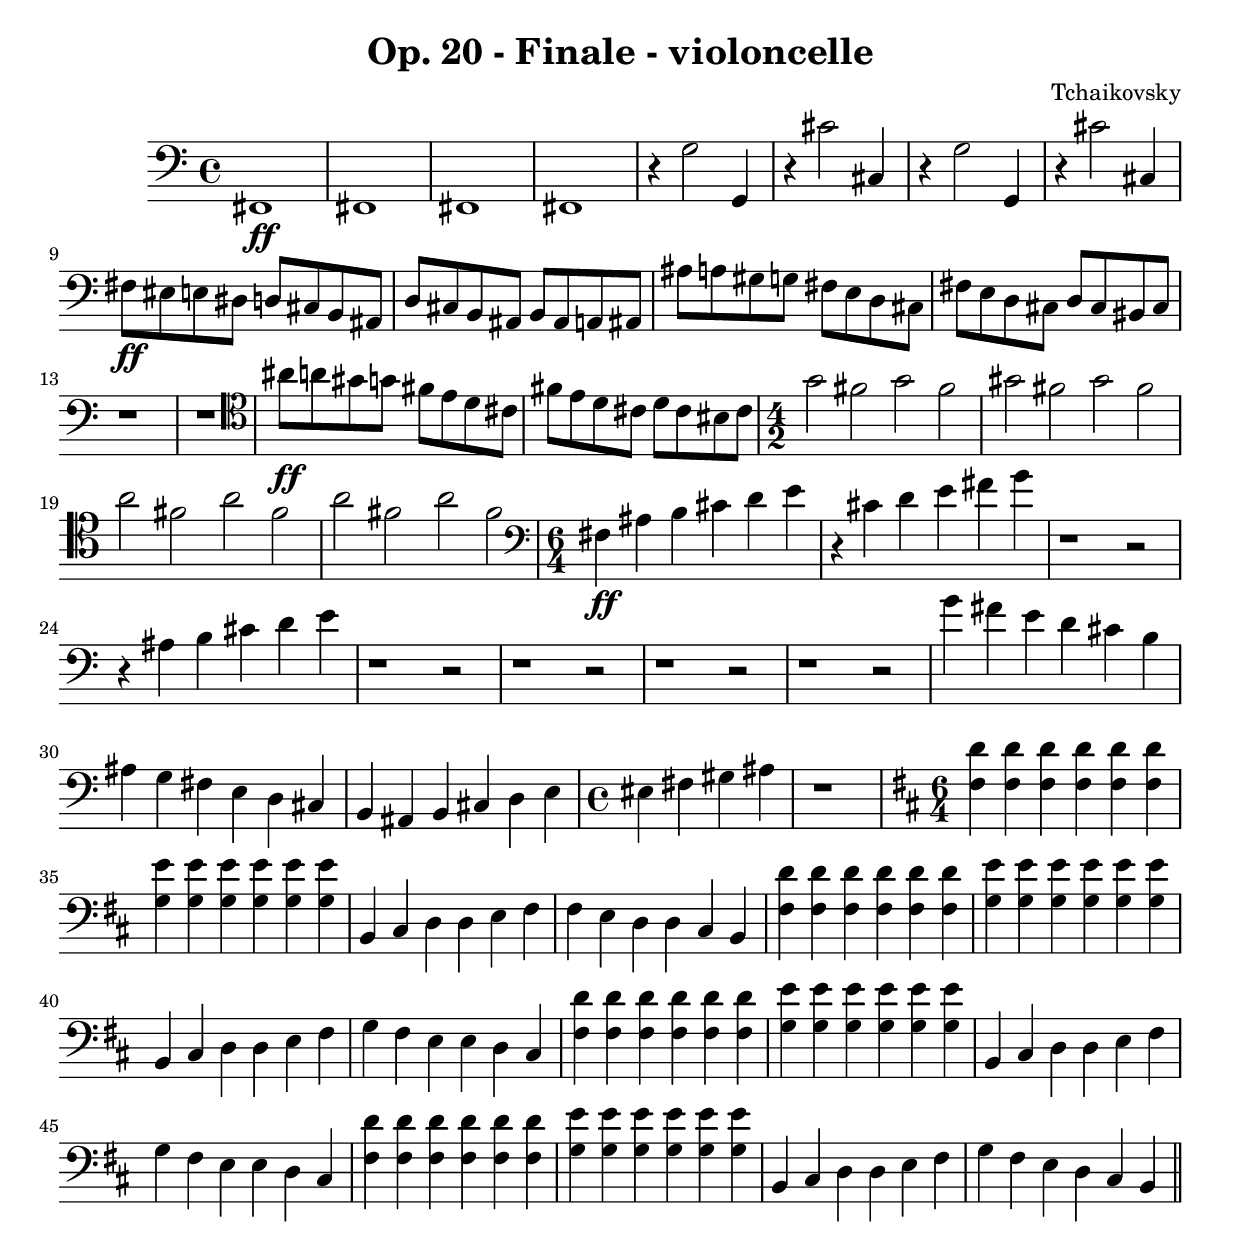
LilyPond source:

%============================================= 
%   25 janvier 2026, Tchaikovsky, Op. 20, finale
%============================================= 

\version "2.22.1"

#(set-default-paper-size "a4")

\header {
    title = "Op. 20 - Finale - violoncelle"
    composer = "Tchaikovsky"
}

violoncelle = \relative c {
    \clef bass
    \key c \major
    %\time 2/4

    \set Staff.midiInstrument = "Violoncelle"

    fis,1\ff           | %1
    fis1           | %2
    fis1           | %3
    fis1           | %4
    r4 g'2 g,4        | %5
    r4 cis'2 cis,4     | %6
    r4 g'2 g,4        | %7
    r4 cis'2 cis,4     | %8
    fis8\ff eis e dis d cis b ais     | %9
    d cis b ais b ais a ais    | %10
    ais' a gis g fis e d cis             | %11
    fis e d cis d cis bis cis           | %12
    r1           | %13
    r            | %14
		\clef tenor
		ais''8\ff a gis g fis e d cis | %15
		fis e d cis d cis bis cis    | %16
		\time 4/2
		g'2 fis g fis                 | %17
		gis fis gis fis                 | %18
		a fis a fis | %19
		a fis a fis | %20
		\clef bass
		\time 6/4
		fis,4\ff ais b cis d e | %21
		r cis d e fis g | %22
		r1 r2 | %23
		r4 ais, b cis d e | %24
		r1 r2 | %25
		r1 r2 | %26
		r1 r2 | %27
		r1 r2 | %28
		g4 fis e d cis b | %29
		ais g fis e  d cis | %30
		b ais b cis d e | %31
		\time 4/4
		eis fis gis ais | %32
		r1 | %33
		\key d \major % f et do diese
		\time 6/4
		<fis d'>4  <fis d'>4 <fis d'>4 <fis d'>4 <fis d'>4 <fis d'>4 | %34
		<g e'> <g e'> <g e'> <g e'> <g e'> <g e'> | %35
		b, cis d d e fis | %36
		fis e d d cis b | %37
		<fis' d'> <fis d'> <fis d'> <fis d'> <fis d'> <fis d'> | %38
		<g e'> <g e'> <g e'> <g e'> <g e'> <g e'> | %39
		b, cis d d e fis | %40
		g fis e e d cis | %41
		<fis d'> <fis d'> <fis d'> <fis d'> <fis d'> <fis d'> | %42
		<g e'> <g e'> <g e'> <g e'> <g e'> <g e'> | %43
		b, cis d d e fis | %44
		g fis e e d cis | %45
		<fis d'> <fis d'> <fis d'> <fis d'> <fis d'> <fis d'> | %46
		<g e'> <g e'> <g e'> <g e'> <g e'> <g e'> | %47
		b, cis d d e fis | %48
    g fis e d cis b \bar "||" | %49

}

\score {
  \new GrandStaff \with {
    fontSize = #+1
    \override StaffSymbol #'staff-space = #(magstep +3)
    \override VerticalAxisGroup. nonstaff-relatedstaff-spacing.padding = #8
  } <<
		\new Staff = upper { \violoncelle }
  >>
  \layout {
    \context {
      \GrandStaff
    }
  }
  \midi {
      tempoWholesPerMinute = #(ly:make-moment 120 4)
  }
}

